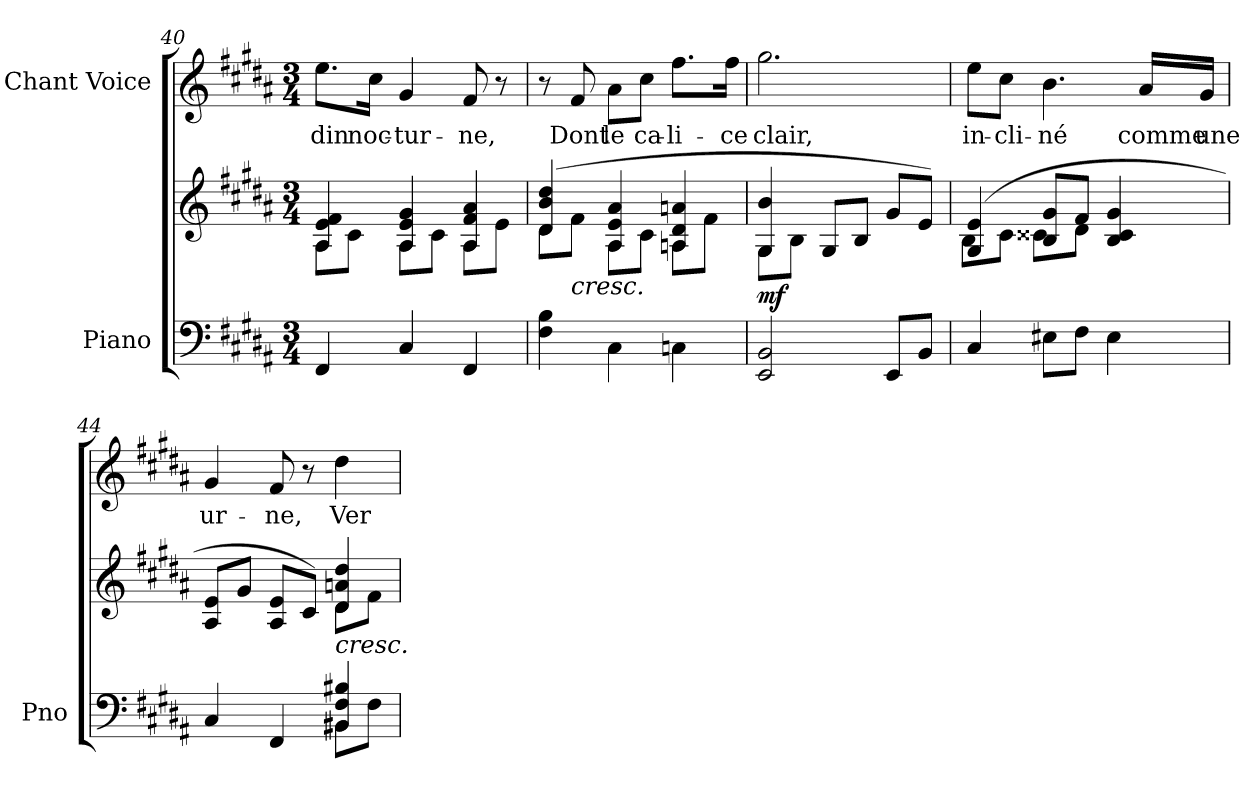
**kern	**kern	**dynam	**kern	**text
*part2	*part2	*part2	*part1	*part1
*staff3	*staff2	*staff2/3	*staff1	*staff1
*I"Piano	*	*	*I"Chant Voice	*
*I'Pno	*	*	*	*
*clefF4	*clefG2	*	*clefG2	*
*k[f#c#g#d#a#]	*k[f#c#g#d#a#]	*	*k[f#c#g#d#a#]	*
*M3/4	*M3/4	*	*M3/4	*
=40	=40	=40	=40	=40
*	*^	*	*	*
4FF#/	4A#/ 4e/ 4f#/	8A#\L	.	8.ee\L	-din
.	.	8c#\J	.	.	.
.	.	.	.	16cc#\Jk	noc-
4C#/	4A#/ 4e/ 4g#/	8A#\L	.	4g#/	-tur-
.	.	8c#\J	.	.	.
4FF#/	4A#/ 4f#/ 4a#/	8A#\L	.	8f#/	-ne,
.	.	8e\J	.	8r	.
=41	=41	=41	=41	=41	=41
4F#\ 4B\	(4d#/ 4b/ 4dd#/	8d#\L	.	8r	.
!	!	!	!LO:HP:b	!	!
.	.	8f#\J	<	8f#/	Dont
4C#\	4A#/ 4e/ 4a#/	8A#\L	.	8a#\L	le
.	.	8c#\J	.	8cc#\J	ca-
4Cn\	4An/ 4d#/ 4an/	8A\L	.	8.ff#\L	-li-
.	.	8f#\J	.	.	.
.	.	.	.	16ff#\Jk	-ce
=42	=42	=42	=42	=42	=42
!	!	!	!LO:DY:b	!	!
2EE/ 2BB/	4G#/ 4b/	8G#\L	mf	2.gg#\	clair,
.	.	8B\J	.	.	.
.	8G#/L	2ryy	.	.	.
.	8B/J	.	.	.	.
8EE/L	8g#/L	.	.	.	.
8BB/J	8e/J)	.	.	.	.
=43	=43	=43	=43	=43	=43
4C#/	(4G#/ 4e/	8B\L	.	8ee\L	in-
.	.	8c#\J	.	8cc#\J	-cli-
8E#X\L	8B/ 8g#/L	8c##X\L	.	4.b\	-né
8F#\J	8f#/J	8d#\J	.	.	.
4E#\	4B/ 4c##/ 4g#/	4ryy	.	.	.
.	.	.	.	16a#/LL	comme
.	.	.	.	16g#/JJ	une
=44	=44	=44	=44	=44	=44
*^	*	*	*	*	*
4C#/	2ryy	8A#/ 8e/L	2ryy	.	4g#/	ur-
.	.	8g#/J	.	.	.	.
4FF#/	.	8A#/ 8e/L	.	[	8f#/	-ne,
.	.	8c#/J)	.	.	8r	.
!	!	!LO:TX:b:i:t=cresc.	!	!	!	!
4BB#X/ 4F#/ 4B#X/	8BB#\L	4d#/ 4an/ 4dd#/	8d#\L	.	4dd#\	Ver-
.	8F#\J	.	8f#\J	.	.	.
*v	*v	*	*	*	*	*
*	*v	*v	*	*	*
=	=	=	=	=
*-	*-	*-	*-	*-
